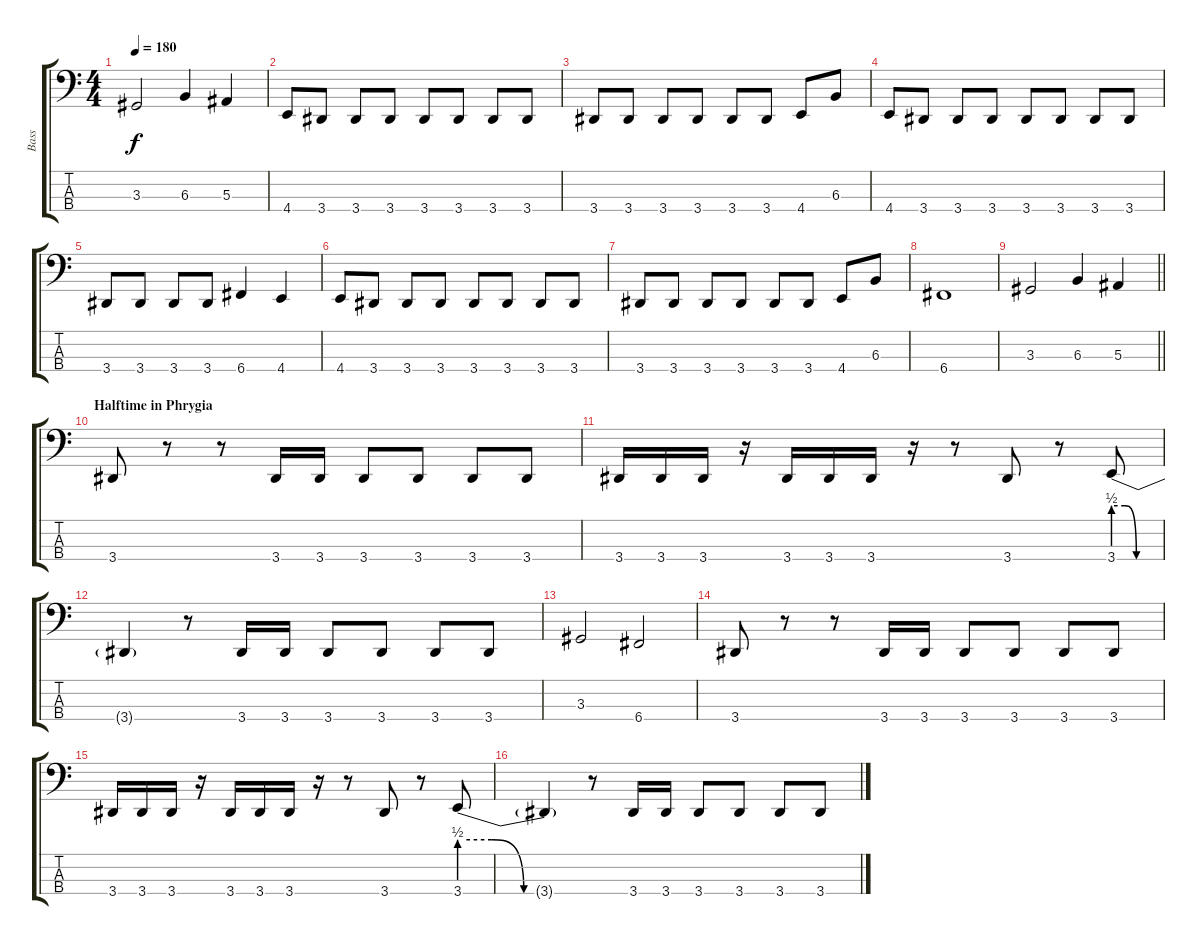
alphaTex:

\track ("Bass" "Bass") {instrument electricbasspick}
\staff {score tabs}
\tuning (Eb2 Bb1 F1 C1) {hide}
\ts (4 4)
\tempo 180
\clef f4
\ks c
3.3.2{dy f} 6.3.4 5.3.4 |
4.4.8 3.4.8 3.4.8 3.4.8 3.4.8 3.4.8 3.4.8 3.4.8 |
3.4.8 3.4.8 3.4.8 3.4.8 3.4.8 3.4.8 4.4.8 6.3.8 |
4.4.8 3.4.8 3.4.8 3.4.8 3.4.8 3.4.8 3.4.8 3.4.8 |
3.4.8 3.4.8 3.4.8 3.4.8 6.4.4 4.4.4 |
4.4.8 3.4.8 3.4.8 3.4.8 3.4.8 3.4.8 3.4.8 3.4.8 |
3.4.8 3.4.8 3.4.8 3.4.8 3.4.8 3.4.8 4.4.8 6.3.8 |
6.4.1 |
\barLineRight lightlight
3.3.2 6.3.4 5.3.4 |
\section ("" "Halftime in Phrygia")
3.4.8 r.8 r.8 3.4.16 3.4.16 3.4.8 3.4.8 3.4.8 3.4.8 |
3.4.16 3.4.16 3.4.16 r.16 3.4.16 3.4.16 3.4.16 r.16 r.8 3.4.8 r.8 3.4{be (custom 0 2 15 2 30 0 60 0)}.8 |
3.4{t}.4 r.8 3.4.16 3.4.16 3.4.8 3.4.8 3.4.8 3.4.8 |
3.3.2 6.4.2 |
3.4.8 r.8 r.8 3.4.16 3.4.16 3.4.8 3.4.8 3.4.8 3.4.8 |
3.4.16 3.4.16 3.4.16 r.16 3.4.16 3.4.16 3.4.16 r.16 r.8 3.4.8 r.8 3.4{be (custom 0 2 15 2 30 0 60 0)}.8 |
3.4{t}.4 r.8 3.4.16 3.4.16 3.4.8 3.4.8 3.4.8 3.4.8
